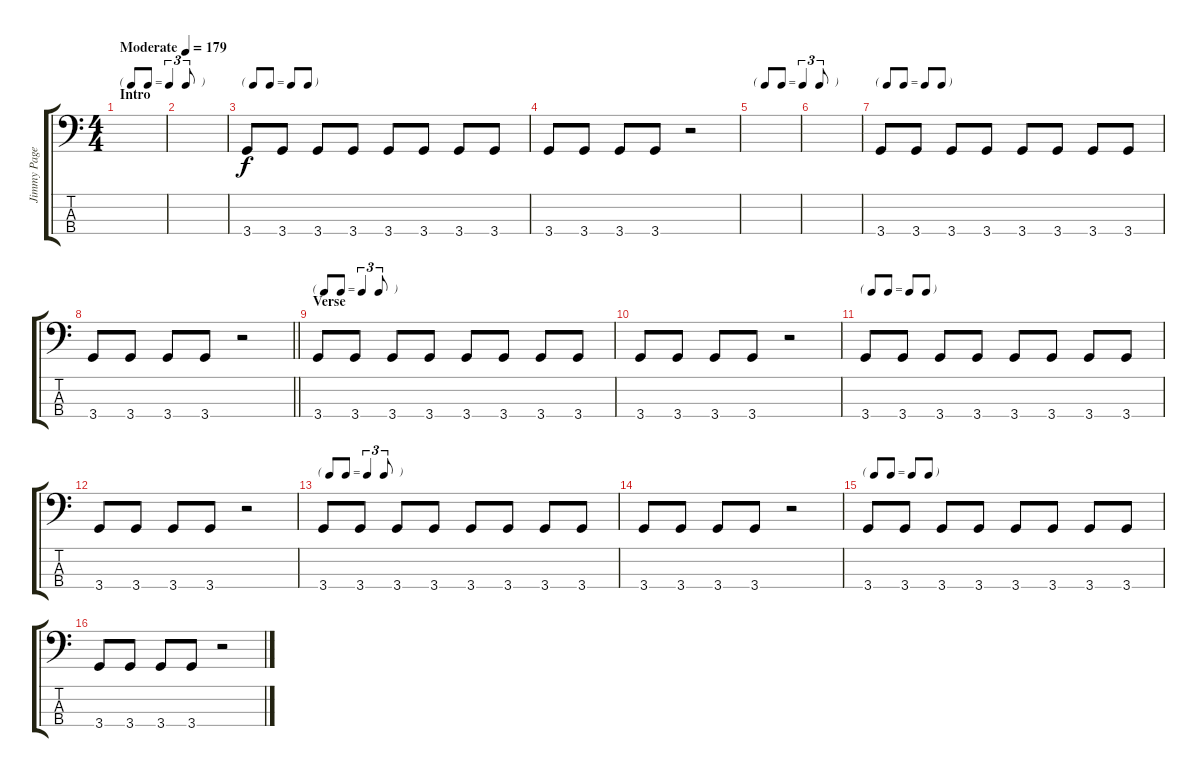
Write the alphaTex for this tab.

\track ("Jimmy Page" "Jimmy Page") {instrument electricbasspick}
\staff {score tabs}
\tuning (G2 D2 A1 E1) {hide}
\ts (4 4)
\tf triplet8th
\section ("" "Intro")
\tempo (179 "Moderate")
\clef f4
\ks c
|
|
\tf none
3.4.8 3.4.8 3.4.8 3.4.8 3.4.8 3.4.8 3.4.8 3.4.8 |
3.4.8 3.4.8 3.4.8 3.4.8 r.2 |
\tf triplet8th
|
|
\tf none
3.4.8 3.4.8 3.4.8 3.4.8 3.4.8 3.4.8 3.4.8 3.4.8 |
\barLineRight lightlight
3.4.8 3.4.8 3.4.8 3.4.8 r.2 |
\tf triplet8th
\section ("" "Verse")
3.4.8 3.4.8 3.4.8 3.4.8 3.4.8 3.4.8 3.4.8 3.4.8 |
3.4.8 3.4.8 3.4.8 3.4.8 r.2 |
\tf none
3.4.8 3.4.8 3.4.8 3.4.8 3.4.8 3.4.8 3.4.8 3.4.8 |
3.4.8 3.4.8 3.4.8 3.4.8 r.2 |
\tf triplet8th
3.4.8 3.4.8 3.4.8 3.4.8 3.4.8 3.4.8 3.4.8 3.4.8 |
3.4.8 3.4.8 3.4.8 3.4.8 r.2 |
\tf none
3.4.8 3.4.8 3.4.8 3.4.8 3.4.8 3.4.8 3.4.8 3.4.8 |
3.4.8 3.4.8 3.4.8 3.4.8 r.2
